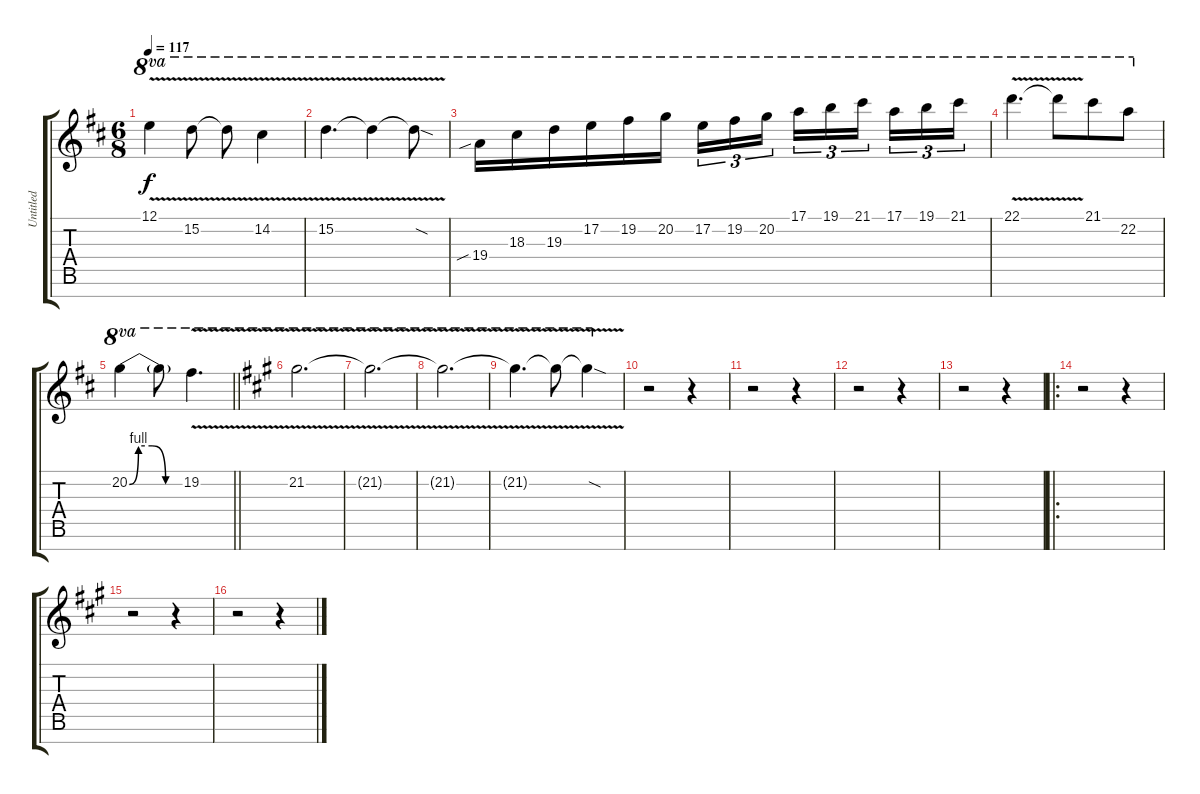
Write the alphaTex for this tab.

\track ("Untitled" "Untitled") {instrument distortionguitar}
\staff {score tabs}
\tuning (E4 B3 G3 D3 A2 E2 B1) {hide}
\ts (6 8)
\tempo 117
\clef g2
\ks d
12.1{v}.4{ot 8va dy f} 15.2{v}.8{ot 8va} 15.2{v t}.8{ot 8va} 14.2{v}.4{ot 8va} |
15.2{v}.4{d ot 8va} 15.2{v t}.4{ot 8va} 15.2{sod t}.8{ot 8va} |
19.4{sib}.16{ot 8va} 18.3.16{ot 8va} 19.3.16{ot 8va} 17.2.16{ot 8va} 19.2.16{ot 8va} 20.2.16{ot 8va} 17.2.16{tu (3 2) ot 8va} 19.2.16{tu (3 2) ot 8va} 20.2.16{tu (3 2) ot 8va beam splitsecondary} 17.1.16{tu (3 2) ot 8va} 19.1.16{tu (3 2) ot 8va} 21.1.16{tu (3 2) ot 8va beam splitsecondary} 17.1.16{tu (3 2) ot 8va} 19.1.16{tu (3 2) ot 8va} 21.1.16{tu (3 2) ot 8va} |
22.1{v}.4{d ot 8va} 22.1{v t}.8{ot 8va} 21.1.8{ot 8va} 22.2.8{ot 8va} |
\barLineRight lightlight
20.2{be (custom 0 0 10 4 25 4 40 0 60 0)}.4{ot 8va} 20.2{t}.8{ot 8va} 19.2{v}.4{d ot 8va} |
\ks a
21.2{v}.2{d ot 8va} |
21.2{v t}.2{d ot 8va} |
21.2{v t}.2{d ot 8va} |
21.2{v t}.4{d ot 8va} 21.2{v t}.8{ot 8va} 21.2{sod t}.4{ot 8va} |
r.2 r.4 |
r.2 r.4 |
r.2 r.4 |
r.2 r.4 |
\ro
r.2 r.4 |
r.2 r.4 |
r.2 r.4
